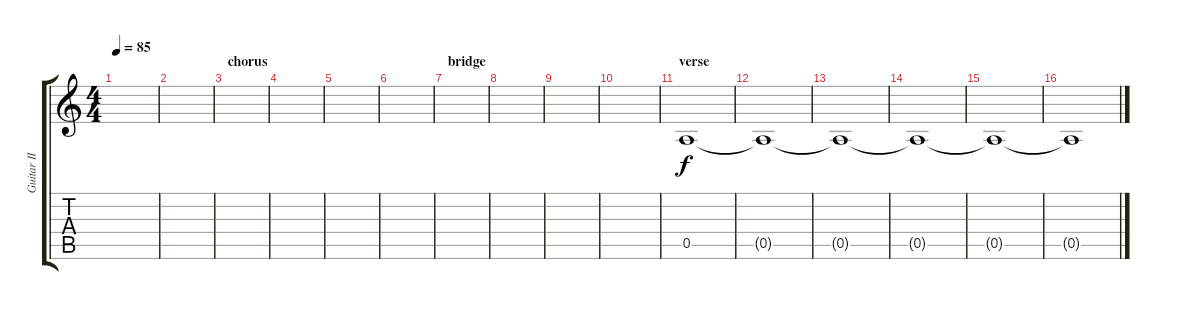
\track ("Guitar II" "Guitar II") {instrument distortionguitar}
\staff {score tabs}
\tuning (E4 B3 G3 D3 A2 E2) {hide}
\ts (4 4)
\tempo 85
\clef g2
\ks c
|
|
\section ("" "chorus")
|
|
|
|
\section ("" "bridge")
|
|
|
|
\section ("" "verse")
0.5.1 |
0.5{t}.1{dy f} |
0.5{t}.1 |
0.5{t}.1 |
0.5{t}.1 |
0.5{t}.1
